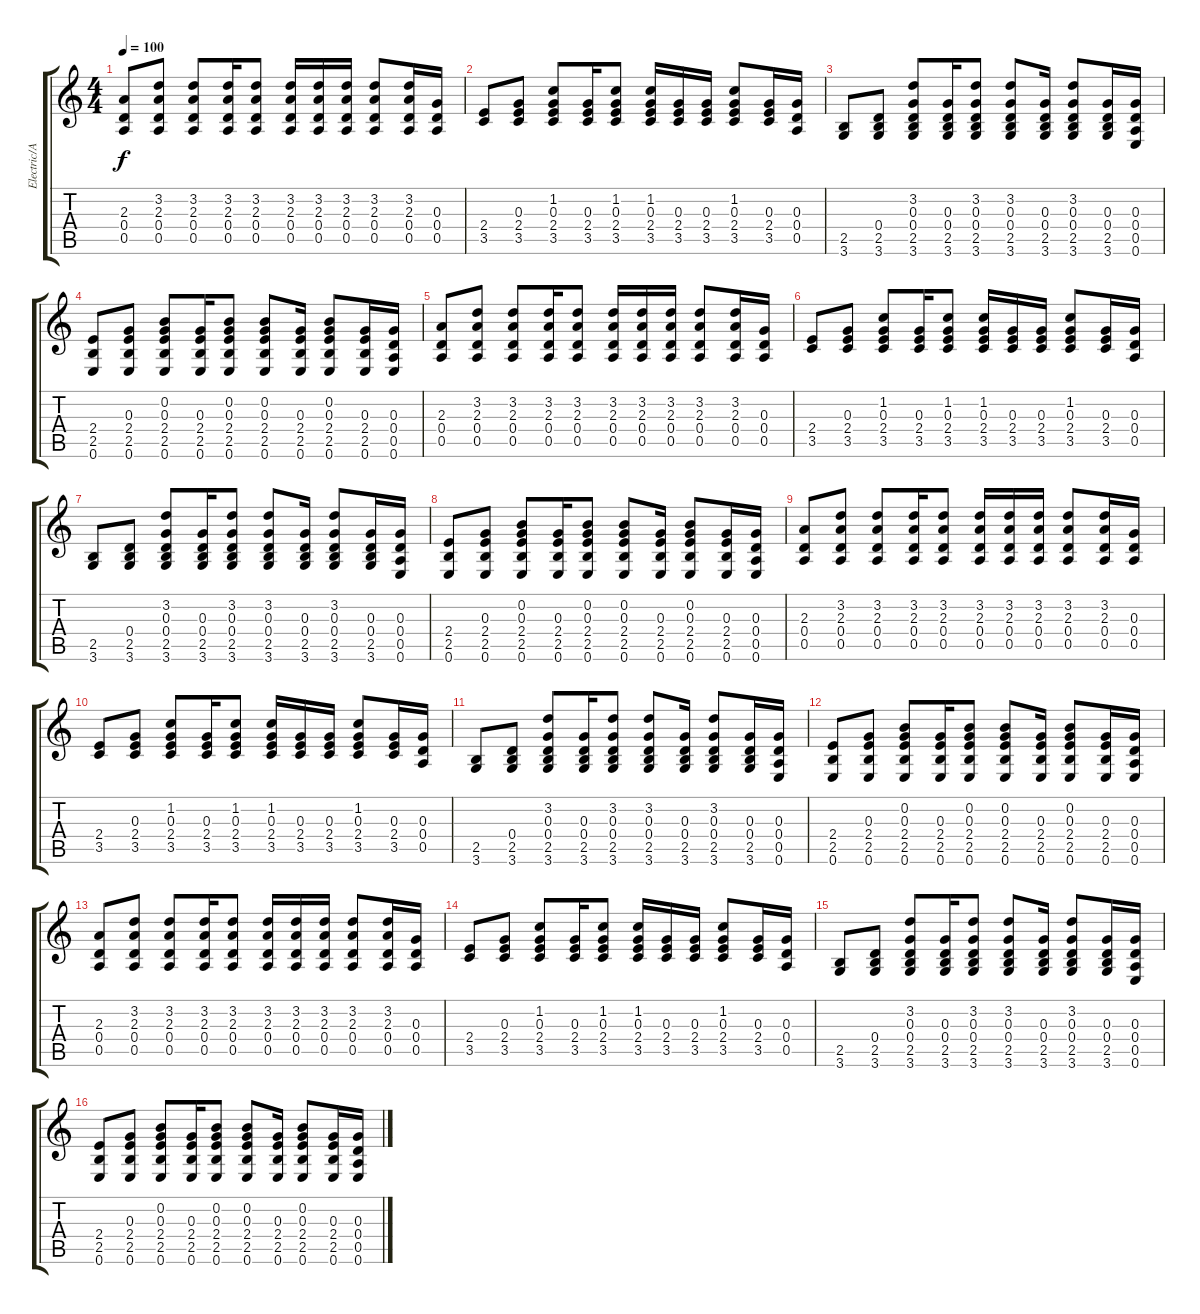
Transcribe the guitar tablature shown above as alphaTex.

\track ("Electric/Acoustic Guitars" "Electric/A") {instrument acousticguitarsteel}
\staff {score tabs}
\tuning (E4 B3 G3 D3 A2 E2) {hide}
\ts (4 4)
\tempo 100
\clef g2
\ks c
(2.3 0.4 0.5).8{dy f instrument distortionguitar} (3.2 2.3 0.4 0.5).8 (3.2 2.3 0.4 0.5).8 (3.2 2.3 0.4 0.5).16 (3.2 2.3 0.4 0.5).8 (3.2 2.3 0.4 0.5).16 (3.2 2.3 0.4 0.5).16 (3.2 2.3 0.4 0.5).16 (3.2 2.3 0.4 0.5).8 (3.2 2.3 0.4 0.5).16 (0.3 0.4 0.5).16 |
(2.4 3.5).8{instrument distortionguitar} (0.3 2.4 3.5).8 (1.2 0.3 2.4 3.5).8 (0.3 2.4 3.5).16 (1.2 0.3 2.4 3.5).8 (1.2 0.3 2.4 3.5).16 (0.3 2.4 3.5).16 (0.3 2.4 3.5).16 (1.2 0.3 2.4 3.5).8 (0.3 2.4 3.5).16 (0.3 0.4 0.5).16 |
(2.5 3.6).8{instrument distortionguitar} (0.4 2.5 3.6).8 (3.2 0.3 0.4 2.5 3.6).8 (0.3 0.4 2.5 3.6).16 (3.2 0.3 0.4 2.5 3.6).8 (3.2 0.3 0.4 2.5 3.6).8 (0.3 0.4 2.5 3.6).16 (3.2 0.3 0.4 2.5 3.6).8 (0.3 0.4 2.5 3.6).16 (0.3 0.4 0.5 0.6).16 |
(2.4 2.5 0.6).8{instrument distortionguitar} (0.3 2.4 2.5 0.6).8 (0.2 0.3 2.4 2.5 0.6).8 (0.3 2.4 2.5 0.6).16 (0.2 0.3 2.4 2.5 0.6).8 (0.2 0.3 2.4 2.5 0.6).8 (0.3 2.4 2.5 0.6).16 (0.2 0.3 2.4 2.5 0.6).8 (0.3 2.4 2.5 0.6).16 (0.3 0.4 0.5 0.6).16 |
(2.3 0.4 0.5).8{instrument distortionguitar} (3.2 2.3 0.4 0.5).8 (3.2 2.3 0.4 0.5).8 (3.2 2.3 0.4 0.5).16 (3.2 2.3 0.4 0.5).8 (3.2 2.3 0.4 0.5).16 (3.2 2.3 0.4 0.5).16 (3.2 2.3 0.4 0.5).16 (3.2 2.3 0.4 0.5).8 (3.2 2.3 0.4 0.5).16 (0.3 0.4 0.5).16 |
(2.4 3.5).8{instrument distortionguitar} (0.3 2.4 3.5).8 (1.2 0.3 2.4 3.5).8 (0.3 2.4 3.5).16 (1.2 0.3 2.4 3.5).8 (1.2 0.3 2.4 3.5).16 (0.3 2.4 3.5).16 (0.3 2.4 3.5).16 (1.2 0.3 2.4 3.5).8 (0.3 2.4 3.5).16 (0.3 0.4 0.5).16 |
(2.5 3.6).8{instrument distortionguitar} (0.4 2.5 3.6).8 (3.2 0.3 0.4 2.5 3.6).8 (0.3 0.4 2.5 3.6).16 (3.2 0.3 0.4 2.5 3.6).8 (3.2 0.3 0.4 2.5 3.6).8 (0.3 0.4 2.5 3.6).16 (3.2 0.3 0.4 2.5 3.6).8 (0.3 0.4 2.5 3.6).16 (0.3 0.4 0.5 0.6).16 |
(2.4 2.5 0.6).8{instrument distortionguitar} (0.3 2.4 2.5 0.6).8 (0.2 0.3 2.4 2.5 0.6).8 (0.3 2.4 2.5 0.6).16 (0.2 0.3 2.4 2.5 0.6).8 (0.2 0.3 2.4 2.5 0.6).8 (0.3 2.4 2.5 0.6).16 (0.2 0.3 2.4 2.5 0.6).8 (0.3 2.4 2.5 0.6).16 (0.3 0.4 0.5 0.6).16 |
(2.3 0.4 0.5).8{instrument distortionguitar} (3.2 2.3 0.4 0.5).8 (3.2 2.3 0.4 0.5).8 (3.2 2.3 0.4 0.5).16 (3.2 2.3 0.4 0.5).8 (3.2 2.3 0.4 0.5).16 (3.2 2.3 0.4 0.5).16 (3.2 2.3 0.4 0.5).16 (3.2 2.3 0.4 0.5).8 (3.2 2.3 0.4 0.5).16 (0.3 0.4 0.5).16 |
(2.4 3.5).8{instrument distortionguitar} (0.3 2.4 3.5).8 (1.2 0.3 2.4 3.5).8 (0.3 2.4 3.5).16 (1.2 0.3 2.4 3.5).8 (1.2 0.3 2.4 3.5).16 (0.3 2.4 3.5).16 (0.3 2.4 3.5).16 (1.2 0.3 2.4 3.5).8 (0.3 2.4 3.5).16 (0.3 0.4 0.5).16 |
(2.5 3.6).8{instrument distortionguitar} (0.4 2.5 3.6).8 (3.2 0.3 0.4 2.5 3.6).8 (0.3 0.4 2.5 3.6).16 (3.2 0.3 0.4 2.5 3.6).8 (3.2 0.3 0.4 2.5 3.6).8 (0.3 0.4 2.5 3.6).16 (3.2 0.3 0.4 2.5 3.6).8 (0.3 0.4 2.5 3.6).16 (0.3 0.4 0.5 0.6).16 |
(2.4 2.5 0.6).8{instrument distortionguitar} (0.3 2.4 2.5 0.6).8 (0.2 0.3 2.4 2.5 0.6).8 (0.3 2.4 2.5 0.6).16 (0.2 0.3 2.4 2.5 0.6).8 (0.2 0.3 2.4 2.5 0.6).8 (0.3 2.4 2.5 0.6).16 (0.2 0.3 2.4 2.5 0.6).8 (0.3 2.4 2.5 0.6).16 (0.3 0.4 0.5 0.6).16 |
(2.3 0.4 0.5).8{instrument distortionguitar} (3.2 2.3 0.4 0.5).8 (3.2 2.3 0.4 0.5).8 (3.2 2.3 0.4 0.5).16 (3.2 2.3 0.4 0.5).8 (3.2 2.3 0.4 0.5).16 (3.2 2.3 0.4 0.5).16 (3.2 2.3 0.4 0.5).16 (3.2 2.3 0.4 0.5).8 (3.2 2.3 0.4 0.5).16 (0.3 0.4 0.5).16 |
(2.4 3.5).8{instrument distortionguitar} (0.3 2.4 3.5).8 (1.2 0.3 2.4 3.5).8 (0.3 2.4 3.5).16 (1.2 0.3 2.4 3.5).8 (1.2 0.3 2.4 3.5).16 (0.3 2.4 3.5).16 (0.3 2.4 3.5).16 (1.2 0.3 2.4 3.5).8 (0.3 2.4 3.5).16 (0.3 0.4 0.5).16 |
(2.5 3.6).8{instrument distortionguitar} (0.4 2.5 3.6).8 (3.2 0.3 0.4 2.5 3.6).8 (0.3 0.4 2.5 3.6).16 (3.2 0.3 0.4 2.5 3.6).8 (3.2 0.3 0.4 2.5 3.6).8 (0.3 0.4 2.5 3.6).16 (3.2 0.3 0.4 2.5 3.6).8 (0.3 0.4 2.5 3.6).16 (0.3 0.4 0.5 0.6).16 |
(2.4 2.5 0.6).8{instrument distortionguitar} (0.3 2.4 2.5 0.6).8 (0.2 0.3 2.4 2.5 0.6).8 (0.3 2.4 2.5 0.6).16 (0.2 0.3 2.4 2.5 0.6).8 (0.2 0.3 2.4 2.5 0.6).8 (0.3 2.4 2.5 0.6).16 (0.2 0.3 2.4 2.5 0.6).8 (0.3 2.4 2.5 0.6).16 (0.3 0.4 0.5 0.6).16
